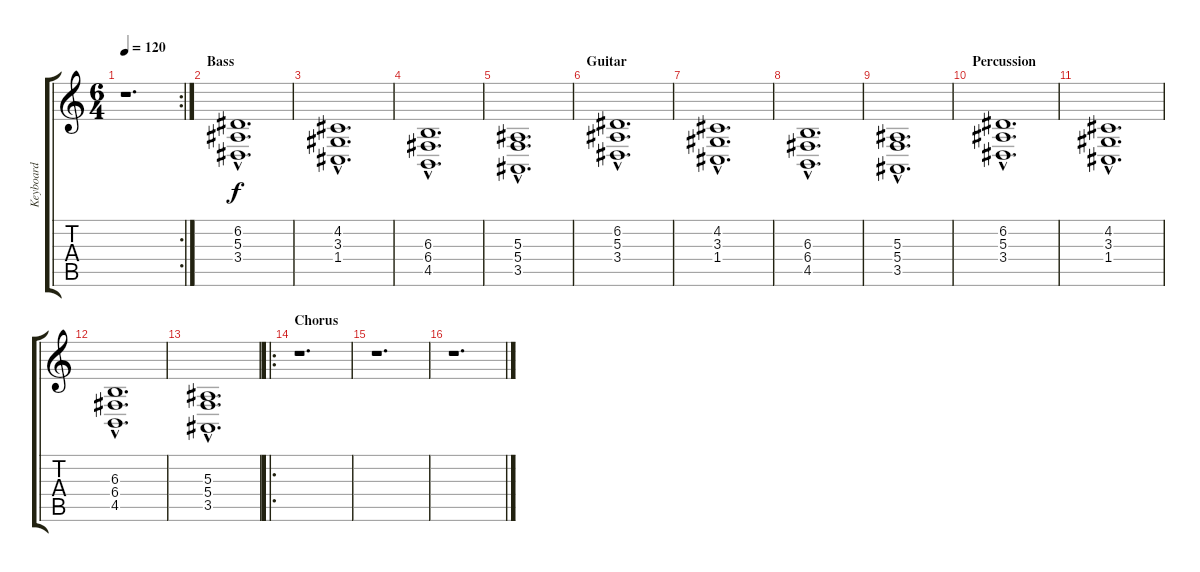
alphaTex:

\track ("Keyboard" "Keyboard") {instrument choiraahs}
\staff {score tabs}
\tuning (D4 A3 F3 C3 G2 C2) {hide}
\rc 2
\ts (6 4)
\tempo 120
\clef g2
\ks c
r.1{d dy f} |
\section ("" "Bass")
(6.2{hac} 5.3{hac} 3.4{hac}).1{d} |
(4.2{hac} 3.3{hac} 1.4{hac}).1{d} |
(6.3{hac} 6.4{hac} 4.5{hac}).1{d} |
(5.3{hac} 5.4{hac} 3.5{hac}).1{d} |
\section ("" "Guitar")
(6.2{hac} 5.3{hac} 3.4{hac}).1{d} |
(4.2{hac} 3.3{hac} 1.4{hac}).1{d} |
(6.3{hac} 6.4{hac} 4.5{hac}).1{d} |
(5.3{hac} 5.4{hac} 3.5{hac}).1{d} |
\section ("" "Percussion")
(6.2{hac} 5.3{hac} 3.4{hac}).1{d} |
(4.2{hac} 3.3{hac} 1.4{hac}).1{d} |
(6.3{hac} 6.4{hac} 4.5{hac}).1{d} |
(5.3{hac} 5.4{hac} 3.5{hac}).1{d} |
\ro
\section ("" "Chorus")
r.1{d} |
r.1{d} |
r.1{d}
